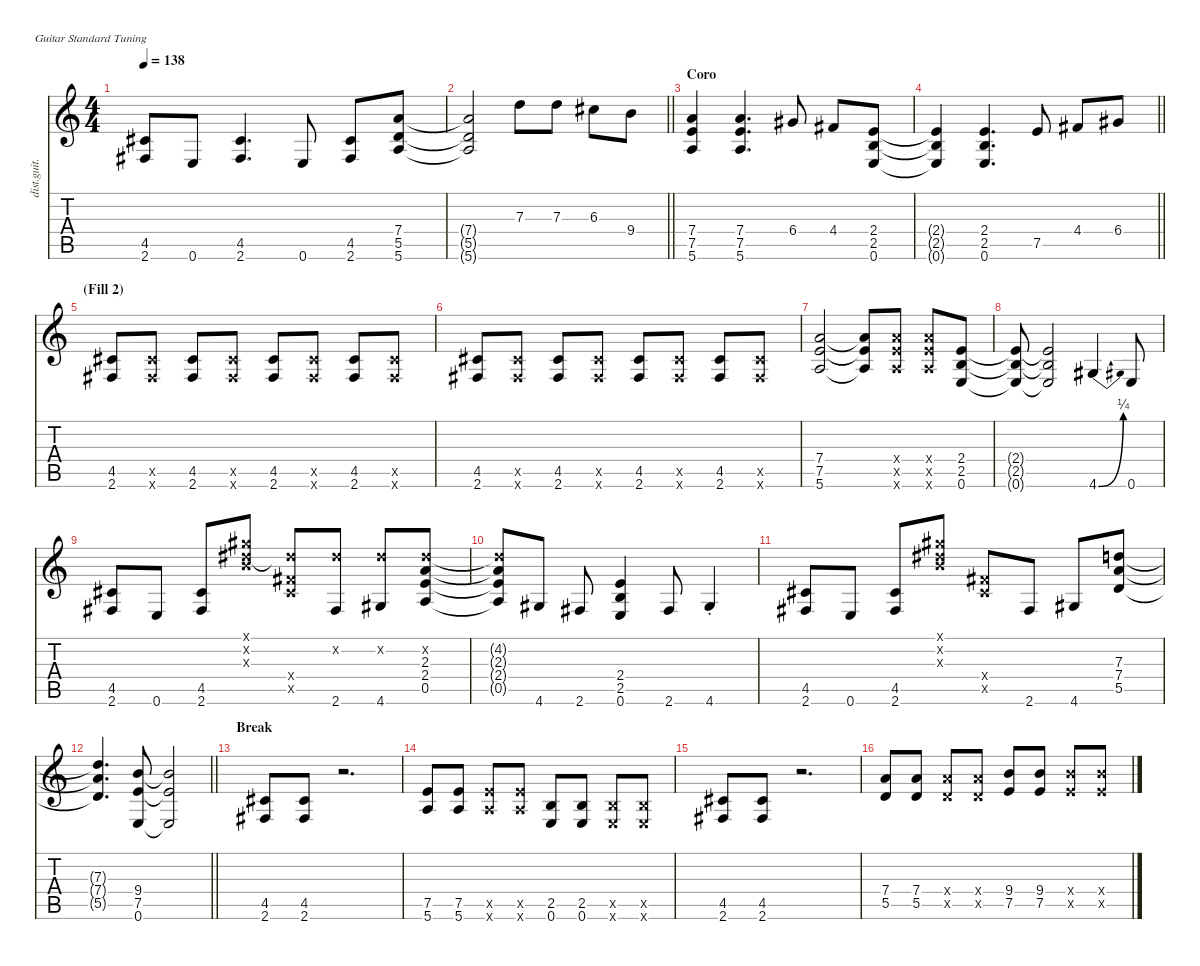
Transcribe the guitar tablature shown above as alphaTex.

\defaultSystemsLayout 4
\hideDynamics
\bracketExtendMode nobrackets
\otherSystemsTrackNameOrientation horizontal
\track ("Randy Rhoads" "dist.guit.") {instrument distortionguitar}
\staff {score tabs}
\tuning (E4 B3 G3 D3 A2 E2)
\ts (4 4)
\tempo 138
\clef g2
\ks c
(4.5{acc #} 2.6{acc #}).8{dy f beam Up} 0.6.8{beam Up} (4.5{acc #} 2.6{acc #}).4{d beam Up} 0.6.8{beam Up} (4.5{acc #} 2.6{acc #}).8{beam Up} (7.4 5.5 5.6).8{beam Up} |
\barLineRight lightlight
(7.4{t} 5.5{t} 5.6{t}).2{beam Up} 7.3.8{beam Down} 7.3.8{beam Down} 6.3{acc #}.8{beam Down} 9.4.8{beam Down} |
\section ("" "Coro")
(7.4 7.5 5.6).4{beam Up} (7.4 7.5 5.6).4{d beam Up} 6.4{acc #}.8{beam Up} 4.4{acc #}.8{beam Up} (2.4 2.5 0.6).8{beam Up} |
\barLineRight lightlight
(2.4{t} 2.5{t} 0.6{t}).4{beam Up} (2.4 2.5 0.6).4{d beam Up} 7.5.8{beam Up} 4.4{acc #}.8{beam Up} 6.4{acc #}.8{beam Up} |
\section ("" "(Fill 2)")
(4.5{acc #} 2.6{acc #}).8{beam Up} (4.5{x acc #} 2.6{x acc #}).8{beam Up} (4.5{acc #} 2.6{acc #}).8{beam Up} (4.5{x acc #} 2.6{x acc #}).8{beam Up} (4.5{acc #} 2.6{acc #}).8{beam Up} (4.5{x acc #} 2.6{x acc #}).8{beam Up} (4.5{acc #} 2.6{acc #}).8{beam Up} (4.5{x acc #} 2.6{x acc #}).8{beam Up} |
(4.5{acc #} 2.6{acc #}).8{beam Up} (4.5{x acc #} 2.6{x acc #}).8{beam Up} (4.5{acc #} 2.6{acc #}).8{beam Up} (4.5{x acc #} 2.6{x acc #}).8{beam Up} (4.5{acc #} 2.6{acc #}).8{beam Up} (4.5{x acc #} 2.6{x acc #}).8{beam Up} (4.5{acc #} 2.6{acc #}).8{beam Up} (4.5{x acc #} 2.6{x acc #}).8{beam Up} |
(7.4 7.5 5.6).2{beam Up} (7.4{t} 7.5{t} 5.6{t}).8{beam Up} (7.4{x} 7.5{x} 5.6{x}).8{beam Up} (7.4{x} 7.5{x} 5.6{x}).8{beam Up} (2.4 2.5 0.6).8{beam Up} |
(2.4{t} 2.5{t} 0.6{t}).8{beam Up} (2.4{t} 2.5{t} 0.6{t}).2{beam Up} 4.6{be (bend 0 0 15 1) acc #}.4{beam Up} 0.6.8{beam Up} |
(4.5{acc #} 2.6{acc #}).8{beam Up} 0.6.8{beam Up} (4.5{acc #} 2.6{acc #}).8{beam Up} (4.1{x acc #} 4.2{x acc #} 4.3{x}).8{beam Up} (4.4{x acc #} 4.5{x acc #} 4.2{x t acc #}).8{beam Up} (2.6{acc #} 4.2{x acc #}).8{beam Up} (4.6{acc #} 4.2{x acc #}).8{beam Up} (2.3 2.4 0.5 4.2{x acc #}).8{beam Up} |
(4.2{x t acc #} 2.3{t} 2.4{t} 0.5{t}).8{beam Up} 4.6{acc #}.8{beam Up} 2.6{acc #}.8{beam Up} (2.4 2.5 0.6).4{beam Up} 2.6{acc #}.8{beam Up} 4.6{st acc #}.4{beam Up} |
(4.5{acc #} 2.6{acc #}).8{beam Up} 0.6.8{beam Up} (4.5{acc #} 2.6{acc #}).8{beam Up} (4.1{x acc #} 4.2{x acc #} 4.3{x}).8{beam Up} (4.4{x acc #} 4.5{x acc #}).8{beam Up} 2.6{acc #}.8{beam Up} 4.6{acc #}.8{beam Up} (7.3 7.4 5.5).8{beam Up} |
\barLineRight lightlight
(7.3{t} 7.4{t} 5.5{t}).4{d beam Up} (9.4 7.5 0.6).8{beam Up} (9.4{t} 7.5{t} 0.6{t}).2{beam Up} |
\section ("" "Break")
(4.5{acc #} 2.6{acc #}).8{beam Up} (4.5{acc #} 2.6{acc #}).8{beam Up} r.2{d beam Up} |
(7.5 5.6).8{beam Up} (7.5 5.6).8{beam Up} (7.5{x} 5.6{x}).8{beam Up} (7.5{x} 5.6{x}).8{beam Up} (2.5 0.6).8{beam Up} (2.5 0.6).8{beam Up} (2.5{x} 0.6{x}).8{beam Up} (2.5{x} 0.6{x}).8{beam Up} |
(4.5{acc #} 2.6{acc #}).8{beam Up} (4.5{acc #} 2.6{acc #}).8{beam Up} r.2{d beam Up} |
(7.4 5.5).8{beam Up} (7.4 5.5).8{beam Up} (7.4{x} 5.5{x}).8{beam Up} (7.4{x} 5.5{x}).8{beam Up} (9.4 7.5).8{beam Up} (9.4 7.5).8{beam Up} (9.4{x} 7.5{x}).8{beam Up} (9.4{x} 7.5{x}).8{beam Up}
